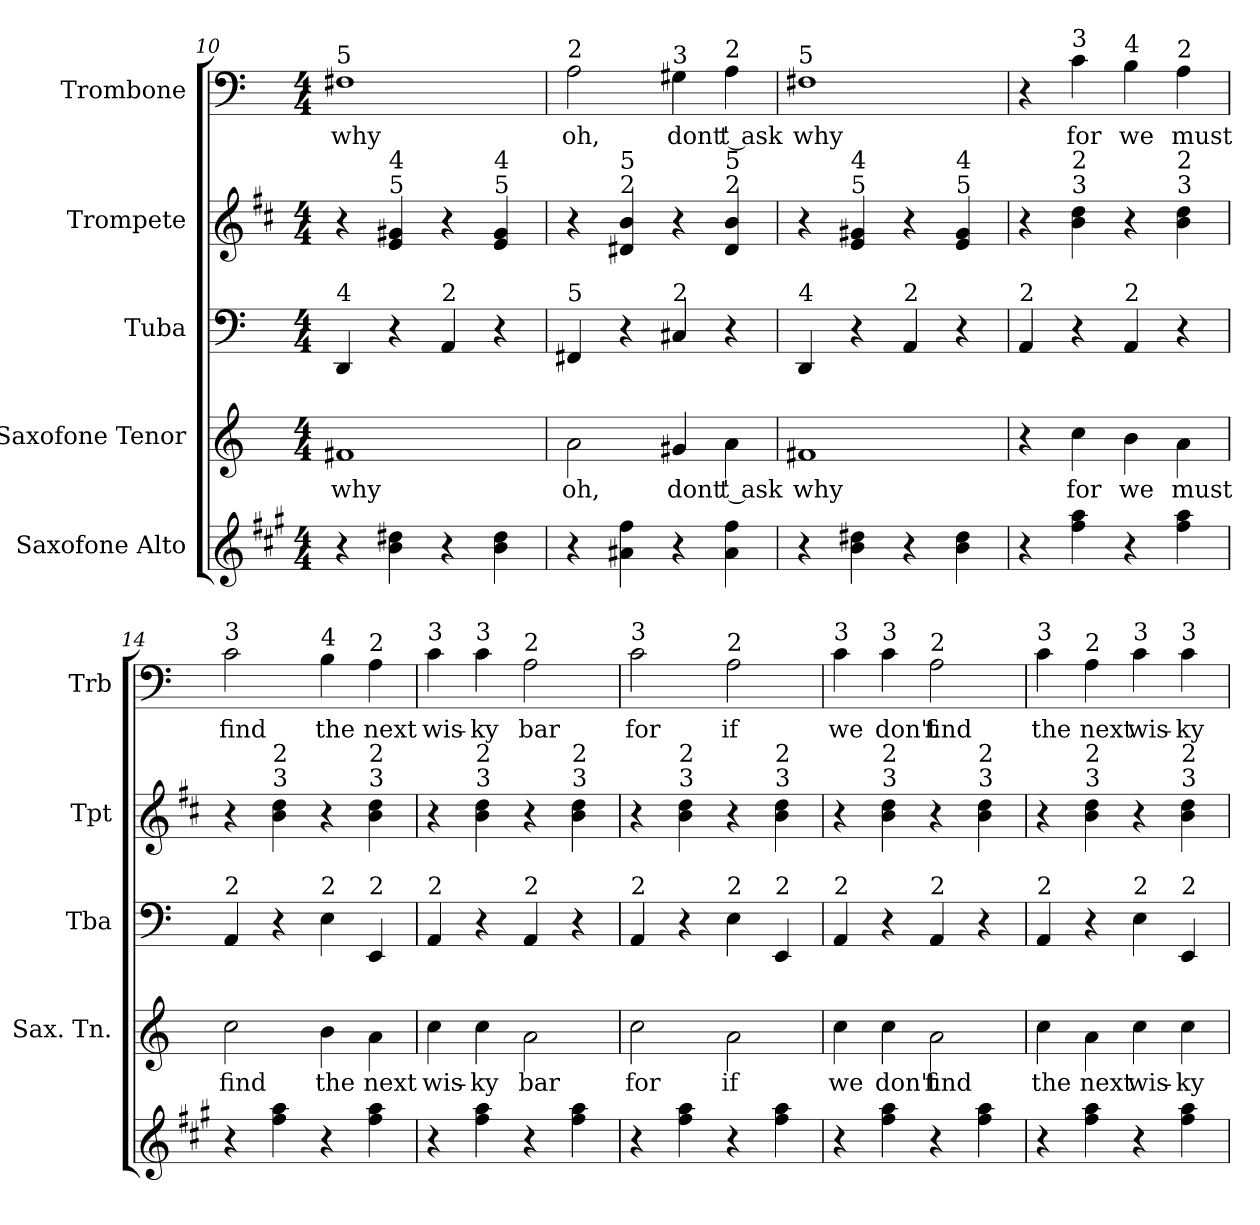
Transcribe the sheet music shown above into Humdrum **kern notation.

**kern	**kern	**text	**kern	**kern	**kern	**text
*part5	*part4	*part4	*part3	*part2	*part1	*part1
*staff5	*staff4	*staff4	*staff3	*staff2	*staff1	*staff1
*I"Saxofone Alto	*I"Saxofone Tenor	*	*I"Tuba	*I"Trompete	*I"Trombone	*
*	*I'Sax. Tn.	*	*I'Tba	*I'Tpt	*I'Trb	*
*clefG2	*clefG2	*	*clefF4	*clefG2	*clefF4	*
*ITrd5c9	*ITrd8c14	*	*	*ITrd1c2	*	*
*k[]	*k[]	*	*k[]	*k[]	*k[]	*
*M4/4	*M4/4	*	*M4/4	*M4/4	*M4/4	*
=10	=10	=10	=10	=10	=10	=10
!	!	!	!	!	!LO:TX:a:t=5	!
!	!	!	!LO:TX:a:t=4	!	!	!
!	!	!LO:LY:b	!	!	!	!LO:LY:b
4r	1F#X	why	4DD/	4r	1F#X	why
!	!	!	!	!LO:TX:a:t=5	!	!
!	!	!	!	!LO:TX:a:t=4	!	!
4d\ 4f#X\	.	.	4r	4d/ 4f#X/	.	.
!	!	!	!LO:TX:a:t=2	!	!	!
4r	.	.	4AA/	4r	.	.
!	!	!	!	!LO:TX:a:t=5	!	!
!	!	!	!	!LO:TX:a:t=4	!	!
4d\ 4f#\	.	.	4r	4d/ 4f#/	.	.
!!LO:LB:g=z
=11	=11	=11	=11	=11	=11	=11
!	!	!	!	!	!LO:TX:a:t=2	!
!	!	!	!LO:TX:a:t=5	!	!	!
!	!	!LO:LY:b	!	!	!	!LO:LY:b
4r	2A\	oh,	4FF#X/	4r	2A\	oh,
!	!	!	!	!LO:TX:a:t=2	!	!
!	!	!	!	!LO:TX:a:t=5	!	!
4c#X\ 4a\	.	.	4r	4c#X/ 4a/	.	.
!	!	!	!	!	!LO:TX:a:t=3	!
!	!	!	!LO:TX:a:t=2	!	!	!
!	!	!LO:LY:b	!	!	!	!LO:LY:b
4r	4G#X/	dont'	4C#X/	4r	4G#X\	dont'
!	!	!	!	!	!LO:TX:a:t=2	!
!	!	!	!	!LO:TX:a:t=2	!	!
!	!	!	!	!LO:TX:a:t=5	!	!
!	!	!LO:LY:b	!	!	!	!LO:LY:b
4c#\ 4a\	4A\	t ask	4r	4c#/ 4a/	4A\	t ask
=12	=12	=12	=12	=12	=12	=12
!	!	!	!	!	!LO:TX:a:t=5	!
!	!	!	!LO:TX:a:t=4	!	!	!
!	!	!LO:LY:b	!	!	!	!LO:LY:b
4r	1F#X	why	4DD/	4r	1F#X	why
!	!	!	!	!LO:TX:a:t=5	!	!
!	!	!	!	!LO:TX:a:t=4	!	!
4d\ 4f#X\	.	.	4r	4d/ 4f#X/	.	.
!	!	!	!LO:TX:a:t=2	!	!	!
4r	.	.	4AA/	4r	.	.
!	!	!	!	!LO:TX:a:t=5	!	!
!	!	!	!	!LO:TX:a:t=4	!	!
4d\ 4f#\	.	.	4r	4d/ 4f#/	.	.
=13	=13	=13	=13	=13	=13	=13
!	!	!	!LO:TX:a:t=2	!	!	!
4r	4r	.	4AA/	4r	4r	.
!	!	!	!	!	!LO:TX:a:t=3	!
!	!	!	!	!LO:TX:a:t=3	!	!
!	!	!	!	!LO:TX:a:t=2	!	!
!	!	!LO:LY:b	!	!	!	!LO:LY:b
4a\ 4cc\	4c\	for	4r	4a\ 4cc\	4c\	for
!	!	!	!	!	!LO:TX:a:t=4	!
!	!	!	!LO:TX:a:t=2	!	!	!
!	!	!LO:LY:b	!	!	!	!LO:LY:b
4r	4B\	we	4AA/	4r	4B\	we
!	!	!	!	!	!LO:TX:a:t=2	!
!	!	!	!	!LO:TX:a:t=3	!	!
!	!	!	!	!LO:TX:a:t=2	!	!
!	!	!LO:LY:b	!	!	!	!LO:LY:b
4a\ 4cc\	4A\	must	4r	4a\ 4cc\	4A\	must
=14	=14	=14	=14	=14	=14	=14
!	!	!	!	!	!LO:TX:a:t=3	!
!	!	!	!LO:TX:a:t=2	!	!	!
!	!	!LO:LY:b	!	!	!	!LO:LY:b
4r	2c\	find	4AA/	4r	2c\	find
!	!	!	!	!LO:TX:a:t=3	!	!
!	!	!	!	!LO:TX:a:t=2	!	!
4a\ 4cc\	.	.	4r	4a\ 4cc\	.	.
!	!	!	!	!	!LO:TX:a:t=4	!
!	!	!	!LO:TX:a:t=2	!	!	!
!	!	!LO:LY:b	!	!	!	!LO:LY:b
4r	4B\	the	4E\	4r	4B\	the
!	!	!	!	!	!LO:TX:a:t=2	!
!	!	!	!	!LO:TX:a:t=3	!	!
!	!	!	!	!LO:TX:a:t=2	!	!
!	!	!	!LO:TX:a:t=2	!	!	!
!	!	!LO:LY:b	!	!	!	!LO:LY:b
4a\ 4cc\	4A\	next	4EE/	4a\ 4cc\	4A\	next
!!LO:PB:g=z
=15	=15	=15	=15	=15	=15	=15
!	!	!	!	!	!LO:TX:a:t=3	!
!	!	!	!LO:TX:a:t=2	!	!	!
!	!	!LO:LY:b	!	!	!	!LO:LY:b
4r	4c\	wis-	4AA/	4r	4c\	wis-
!	!	!	!	!	!LO:TX:a:t=3	!
!	!	!	!	!LO:TX:a:t=3	!	!
!	!	!	!	!LO:TX:a:t=2	!	!
!	!	!LO:LY:b	!	!	!	!LO:LY:b
4a\ 4cc\	4c\	-ky	4r	4a\ 4cc\	4c\	-ky
!	!	!	!	!	!LO:TX:a:t=2	!
!	!	!	!LO:TX:a:t=2	!	!	!
!	!	!LO:LY:b	!	!	!	!LO:LY:b
4r	2A\	bar	4AA/	4r	2A\	bar
!	!	!	!	!LO:TX:a:t=3	!	!
!	!	!	!	!LO:TX:a:t=2	!	!
4a\ 4cc\	.	.	4r	4a\ 4cc\	.	.
=16	=16	=16	=16	=16	=16	=16
!	!	!	!	!	!LO:TX:a:t=3	!
!	!	!	!LO:TX:a:t=2	!	!	!
!	!	!LO:LY:b	!	!	!	!LO:LY:b
4r	2c\	for	4AA/	4r	2c\	for
!	!	!	!	!LO:TX:a:t=3	!	!
!	!	!	!	!LO:TX:a:t=2	!	!
4a\ 4cc\	.	.	4r	4a\ 4cc\	.	.
!	!	!	!	!	!LO:TX:a:t=2	!
!	!	!	!LO:TX:a:t=2	!	!	!
!	!	!LO:LY:b	!	!	!	!LO:LY:b
4r	2A\	if	4E\	4r	2A\	if
!	!	!	!	!LO:TX:a:t=3	!	!
!	!	!	!	!LO:TX:a:t=2	!	!
!	!	!	!LO:TX:a:t=2	!	!	!
4a\ 4cc\	.	.	4EE/	4a\ 4cc\	.	.
=17	=17	=17	=17	=17	=17	=17
!	!	!	!	!	!LO:TX:a:t=3	!
!	!	!	!LO:TX:a:t=2	!	!	!
!	!	!LO:LY:b	!	!	!	!LO:LY:b
4r	4c\	we	4AA/	4r	4c\	we
!	!	!	!	!	!LO:TX:a:t=3	!
!	!	!	!	!LO:TX:a:t=3	!	!
!	!	!	!	!LO:TX:a:t=2	!	!
!	!	!LO:LY:b	!	!	!	!LO:LY:b
4a\ 4cc\	4c\	don't	4r	4a\ 4cc\	4c\	don't
!	!	!	!	!	!LO:TX:a:t=2	!
!	!	!	!LO:TX:a:t=2	!	!	!
!	!	!LO:LY:b	!	!	!	!LO:LY:b
4r	2A\	find	4AA/	4r	2A\	find
!	!	!	!	!LO:TX:a:t=3	!	!
!	!	!	!	!LO:TX:a:t=2	!	!
4a\ 4cc\	.	.	4r	4a\ 4cc\	.	.
=18	=18	=18	=18	=18	=18	=18
!	!	!	!	!	!LO:TX:a:t=3	!
!	!	!	!LO:TX:a:t=2	!	!	!
!	!	!LO:LY:b	!	!	!	!LO:LY:b
4r	4c\	the	4AA/	4r	4c\	the
!	!	!	!	!	!LO:TX:a:t=2	!
!	!	!	!	!LO:TX:a:t=3	!	!
!	!	!	!	!LO:TX:a:t=2	!	!
!	!	!LO:LY:b	!	!	!	!LO:LY:b
4a\ 4cc\	4A\	next	4r	4a\ 4cc\	4A\	next
!	!	!	!	!	!LO:TX:a:t=3	!
!	!	!	!LO:TX:a:t=2	!	!	!
!	!	!LO:LY:b	!	!	!	!LO:LY:b
4r	4c\	wis-	4E\	4r	4c\	wis-
!	!	!	!	!	!LO:TX:a:t=3	!
!	!	!	!	!LO:TX:a:t=3	!	!
!	!	!	!	!LO:TX:a:t=2	!	!
!	!	!	!LO:TX:a:t=2	!	!	!
!	!	!LO:LY:b	!	!	!	!LO:LY:b
4a\ 4cc\	4c\	-ky	4EE/	4a\ 4cc\	4c\	-ky
=	=	=	=	=	=	=
*-	*-	*-	*-	*-	*-	*-
